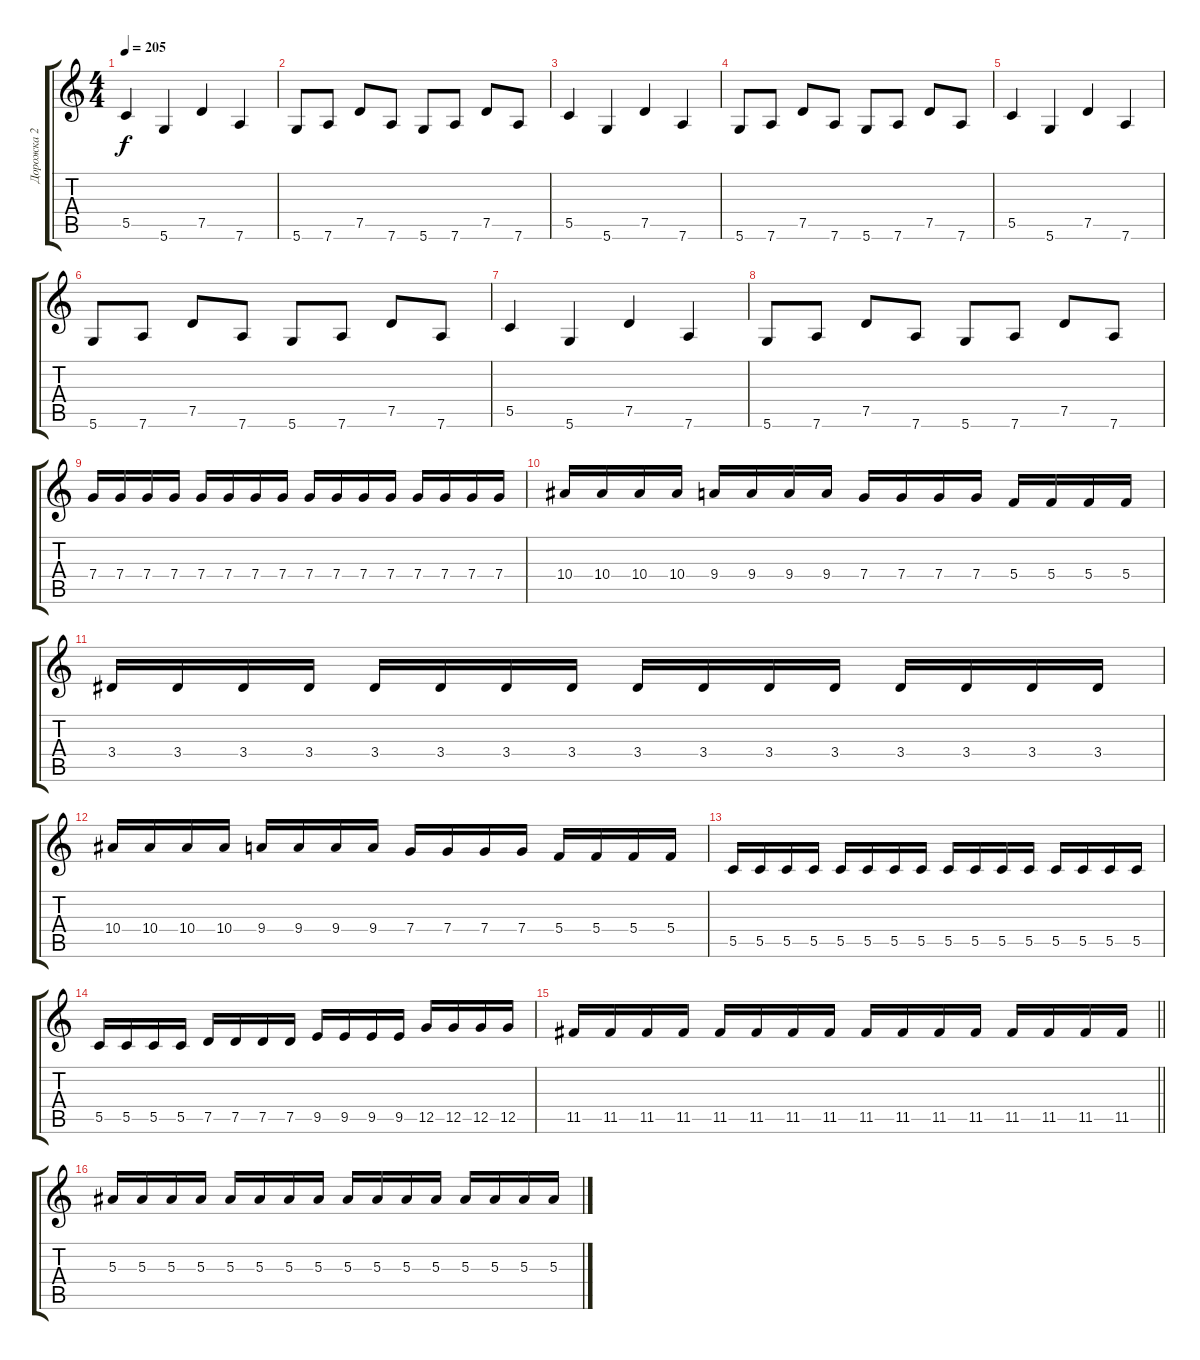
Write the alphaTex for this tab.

\track ("Дорожка 2" "Дорожка 2") {instrument distortionguitar}
\staff {score tabs}
\tuning (D4 A3 F3 C3 G2 D2) {hide}
\ts (4 4)
\tempo 205
\clef g2
\ks c
5.5.4{dy f} 5.6.4 7.5.4 7.6.4 |
5.6.8 7.6.8 7.5.8 7.6.8 5.6.8 7.6.8 7.5.8 7.6.8 |
5.5.4 5.6.4 7.5.4 7.6.4 |
5.6.8 7.6.8 7.5.8 7.6.8 5.6.8 7.6.8 7.5.8 7.6.8 |
5.5.4 5.6.4 7.5.4 7.6.4 |
5.6.8 7.6.8 7.5.8 7.6.8 5.6.8 7.6.8 7.5.8 7.6.8 |
5.5.4 5.6.4 7.5.4 7.6.4 |
5.6.8 7.6.8 7.5.8 7.6.8 5.6.8 7.6.8 7.5.8 7.6.8 |
7.4.16 7.4.16 7.4.16 7.4.16 7.4.16 7.4.16 7.4.16 7.4.16 7.4.16 7.4.16 7.4.16 7.4.16 7.4.16 7.4.16 7.4.16 7.4.16 |
10.4.16 10.4.16 10.4.16 10.4.16 9.4.16 9.4.16 9.4.16 9.4.16 7.4.16 7.4.16 7.4.16 7.4.16 5.4.16 5.4.16 5.4.16 5.4.16 |
3.4.16 3.4.16 3.4.16 3.4.16 3.4.16 3.4.16 3.4.16 3.4.16 3.4.16 3.4.16 3.4.16 3.4.16 3.4.16 3.4.16 3.4.16 3.4.16 |
10.4.16 10.4.16 10.4.16 10.4.16 9.4.16 9.4.16 9.4.16 9.4.16 7.4.16 7.4.16 7.4.16 7.4.16 5.4.16 5.4.16 5.4.16 5.4.16 |
5.5.16 5.5.16 5.5.16 5.5.16 5.5.16 5.5.16 5.5.16 5.5.16 5.5.16 5.5.16 5.5.16 5.5.16 5.5.16 5.5.16 5.5.16 5.5.16 |
5.5.16 5.5.16 5.5.16 5.5.16 7.5.16 7.5.16 7.5.16 7.5.16 9.5.16 9.5.16 9.5.16 9.5.16 12.5.16 12.5.16 12.5.16 12.5.16 |
\barLineRight lightlight
11.5.16 11.5.16 11.5.16 11.5.16 11.5.16 11.5.16 11.5.16 11.5.16 11.5.16 11.5.16 11.5.16 11.5.16 11.5.16 11.5.16 11.5.16 11.5.16 |
5.3.16 5.3.16 5.3.16 5.3.16 5.3.16 5.3.16 5.3.16 5.3.16 5.3.16 5.3.16 5.3.16 5.3.16 5.3.16 5.3.16 5.3.16 5.3.16
